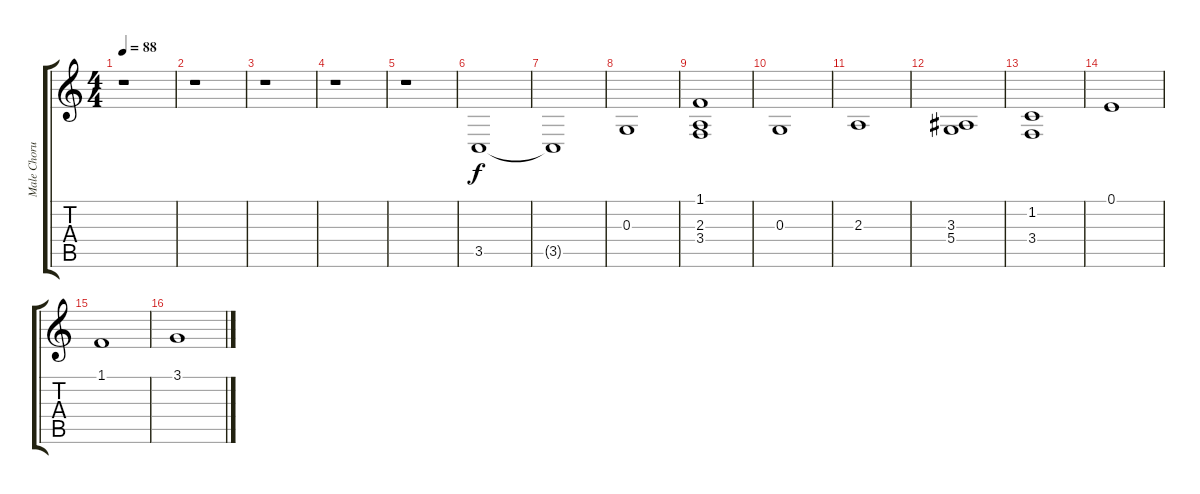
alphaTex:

\track ("Male Chorus" "Male Choru") {instrument pad4choir}
\staff {score tabs}
\tuning (E4 B3 G3 D3 A2 E2) {hide}
\ts (4 4)
\tempo 88
\clef g2
\ks c
r.1{dy f} |
r.1 |
r.1 |
r.1 |
r.1 |
3.5.1 |
3.5{t}.1 |
0.3.1 |
(1.1 2.3 3.4).1 |
0.3.1{volume 11} |
2.3.1 |
(3.3 5.4).1 |
(1.2 3.4).1 |
0.1.1 |
1.1.1 |
3.1.1
